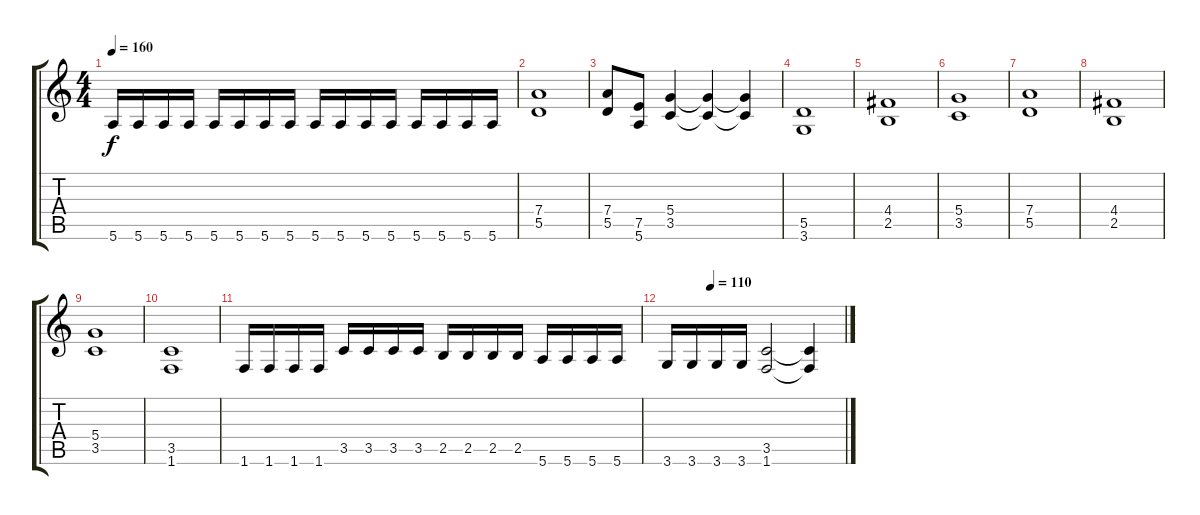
\track "" {instrument overdrivenguitar}
\staff {score tabs}
\tuning (E4 B3 G3 D3 A2 E2) {hide}
\ts (4 4)
\tempo 160
\clef g2
\ks c
5.6.16{dy f} 5.6.16 5.6.16 5.6.16 5.6.16 5.6.16 5.6.16 5.6.16 5.6.16 5.6.16 5.6.16 5.6.16 5.6.16 5.6.16 5.6.16 5.6.16 |
(7.4 5.5).1 |
(7.4 5.5).8 (7.5 5.6).8 (5.4 3.5).4 (5.4{t} 3.5{t}).4 (5.4{t} 3.5{t}).4 |
(5.5 3.6).1{volume 16} |
(4.4 2.5).1 |
(5.4 3.5).1 |
(7.4 5.5).1 |
(4.4 2.5).1 |
(5.4 3.5).1 |
(3.5 1.6).1 |
1.6.16{volume 12} 1.6.16 1.6.16 1.6.16 3.5.16 3.5.16 3.5.16 3.5.16 2.5.16 2.5.16 2.5.16 2.5.16 5.6.16 5.6.16 5.6.16 5.6.16 |
\tempo (110 0.25)
3.6.16 3.6.16 3.6.16 3.6.16 (3.5 1.6).2 (3.5{t} 1.6{t}).4
